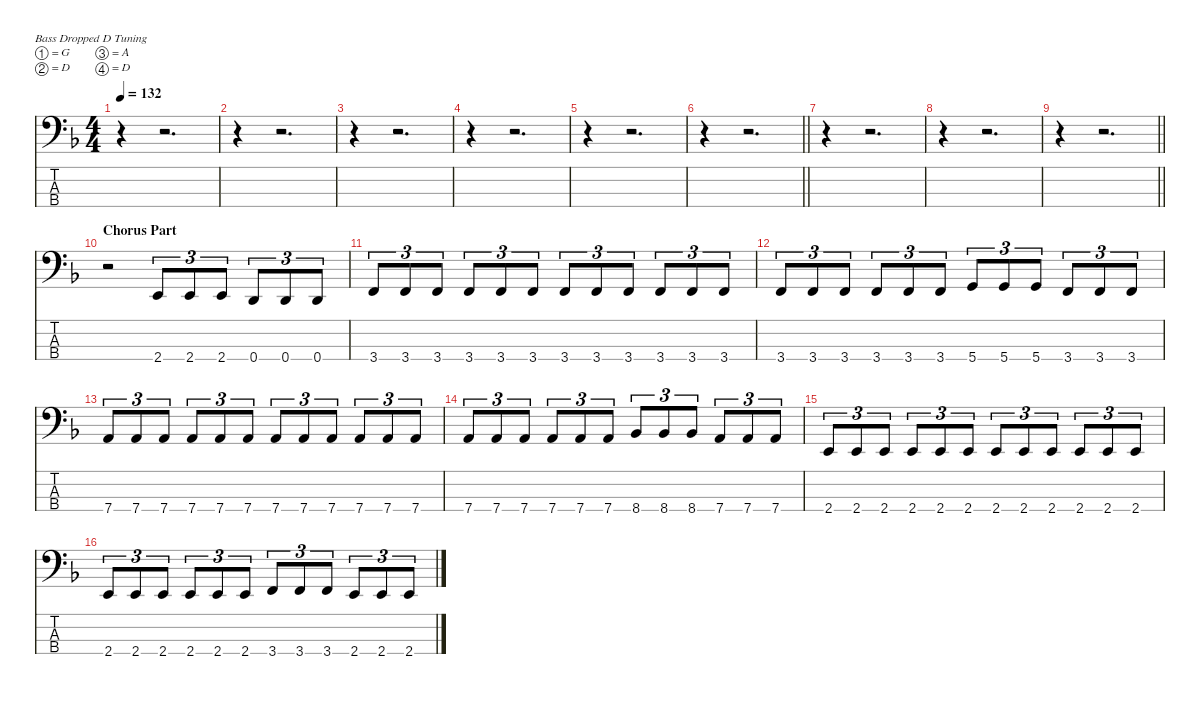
\defaultSystemsLayout 4
\hideDynamics
\bracketExtendMode nobrackets
\singleTrackTrackNamePolicy hidden
\multiTrackTrackNamePolicy hidden
\firstSystemTrackNameMode fullname
\firstSystemTrackNameOrientation horizontal
\otherSystemsTrackNameOrientation horizontal
\track ("Bass" "el.bs.") {instrument electricbassfinger}
\staff {score tabs}
\tuning (G2 D2 A1 D1)
\ts (4 4)
\tempo 132
\clef f4
\ks dminor
r.4{dy f beam Down} r.2{d beam Down} |
r.4{beam Down} r.2{d beam Down} |
r.4{beam Down} r.2{d beam Down} |
r.4{beam Down} r.2{d beam Down} |
r.4{beam Down} r.2{d beam Down} |
\barLineRight lightlight
r.4{beam Down} r.2{d beam Down} |
r.4{beam Down} r.2{d beam Down} |
r.4{beam Down} r.2{d beam Down} |
\barLineRight lightlight
r.4{beam Down} r.2{d beam Down} |
\section ("" "Chorus Part")
r.2{beam Down} 2.4{acc forcenatural}.8{tu (3 2) beam Up} 2.4{acc forcenatural}.8{tu (3 2) beam Up} 2.4{acc forcenatural}.8{tu (3 2) beam Up} 0.4{acc forcenatural}.8{tu (3 2) beam Up} 0.4{acc forcenatural}.8{tu (3 2) beam Up} 0.4{acc forcenatural}.8{tu (3 2) beam Up} |
3.4{acc forcenatural}.8{tu (3 2) beam Up} 3.4{acc forcenatural}.8{tu (3 2) beam Up} 3.4{acc forcenatural}.8{tu (3 2) beam Up} 3.4{acc forcenatural}.8{tu (3 2) beam Up} 3.4{acc forcenatural}.8{tu (3 2) beam Up} 3.4{acc forcenatural}.8{tu (3 2) beam Up} 3.4{acc forcenatural}.8{tu (3 2) beam Up} 3.4{acc forcenatural}.8{tu (3 2) beam Up} 3.4{acc forcenatural}.8{tu (3 2) beam Up} 3.4{acc forcenatural}.8{tu (3 2) beam Up} 3.4{acc forcenatural}.8{tu (3 2) beam Up} 3.4{acc forcenatural}.8{tu (3 2) beam Up} |
3.4{acc forcenatural}.8{tu (3 2) beam Up} 3.4{acc forcenatural}.8{tu (3 2) beam Up} 3.4{acc forcenatural}.8{tu (3 2) beam Up} 3.4{acc forcenatural}.8{tu (3 2) beam Up} 3.4{acc forcenatural}.8{tu (3 2) beam Up} 3.4{acc forcenatural}.8{tu (3 2) beam Up} 5.4{acc forcenatural}.8{tu (3 2) beam Up} 5.4{acc forcenatural}.8{tu (3 2) beam Up} 5.4{acc forcenatural}.8{tu (3 2) beam Up} 3.4{acc forcenatural}.8{tu (3 2) beam Up} 3.4{acc forcenatural}.8{tu (3 2) beam Up} 3.4{acc forcenatural}.8{tu (3 2) beam Up} |
7.4{acc forcenatural}.8{tu (3 2) beam Up} 7.4{acc forcenatural}.8{tu (3 2) beam Up} 7.4{acc forcenatural}.8{tu (3 2) beam Up} 7.4{acc forcenatural}.8{tu (3 2) beam Up} 7.4{acc forcenatural}.8{tu (3 2) beam Up} 7.4{acc forcenatural}.8{tu (3 2) beam Up} 7.4{acc forcenatural}.8{tu (3 2) beam Up} 7.4{acc forcenatural}.8{tu (3 2) beam Up} 7.4{acc forcenatural}.8{tu (3 2) beam Up} 7.4{acc forcenatural}.8{tu (3 2) beam Up} 7.4{acc forcenatural}.8{tu (3 2) beam Up} 7.4{acc forcenatural}.8{tu (3 2) beam Up} |
7.4{acc forcenatural}.8{tu (3 2) beam Up} 7.4{acc forcenatural}.8{tu (3 2) beam Up} 7.4{acc forcenatural}.8{tu (3 2) beam Up} 7.4{acc forcenatural}.8{tu (3 2) beam Up} 7.4{acc forcenatural}.8{tu (3 2) beam Up} 7.4{acc forcenatural}.8{tu (3 2) beam Up} 8.4{acc b}.8{tu (3 2) beam Up} 8.4{acc b}.8{tu (3 2) beam Up} 8.4{acc b}.8{tu (3 2) beam Up} 7.4{acc forcenatural}.8{tu (3 2) beam Up} 7.4{acc forcenatural}.8{tu (3 2) beam Up} 7.4{acc forcenatural}.8{tu (3 2) beam Up} |
2.4{acc forcenatural}.8{tu (3 2) beam Up} 2.4{acc forcenatural}.8{tu (3 2) beam Up} 2.4{acc forcenatural}.8{tu (3 2) beam Up} 2.4{acc forcenatural}.8{tu (3 2) beam Up} 2.4{acc forcenatural}.8{tu (3 2) beam Up} 2.4{acc forcenatural}.8{tu (3 2) beam Up} 2.4{acc forcenatural}.8{tu (3 2) beam Up} 2.4{acc forcenatural}.8{tu (3 2) beam Up} 2.4{acc forcenatural}.8{tu (3 2) beam Up} 2.4{acc forcenatural}.8{tu (3 2) beam Up} 2.4{acc forcenatural}.8{tu (3 2) beam Up} 2.4{acc forcenatural}.8{tu (3 2) beam Up} |
2.4{acc forcenatural}.8{tu (3 2) beam Up} 2.4{acc forcenatural}.8{tu (3 2) beam Up} 2.4{acc forcenatural}.8{tu (3 2) beam Up} 2.4{acc forcenatural}.8{tu (3 2) beam Up} 2.4{acc forcenatural}.8{tu (3 2) beam Up} 2.4{acc forcenatural}.8{tu (3 2) beam Up} 3.4{acc forcenatural}.8{tu (3 2) beam Up} 3.4{acc forcenatural}.8{tu (3 2) beam Up} 3.4{acc forcenatural}.8{tu (3 2) beam Up} 2.4{acc forcenatural}.8{tu (3 2) beam Up} 2.4{acc forcenatural}.8{tu (3 2) beam Up} 2.4{acc forcenatural}.8{tu (3 2) beam Up}
